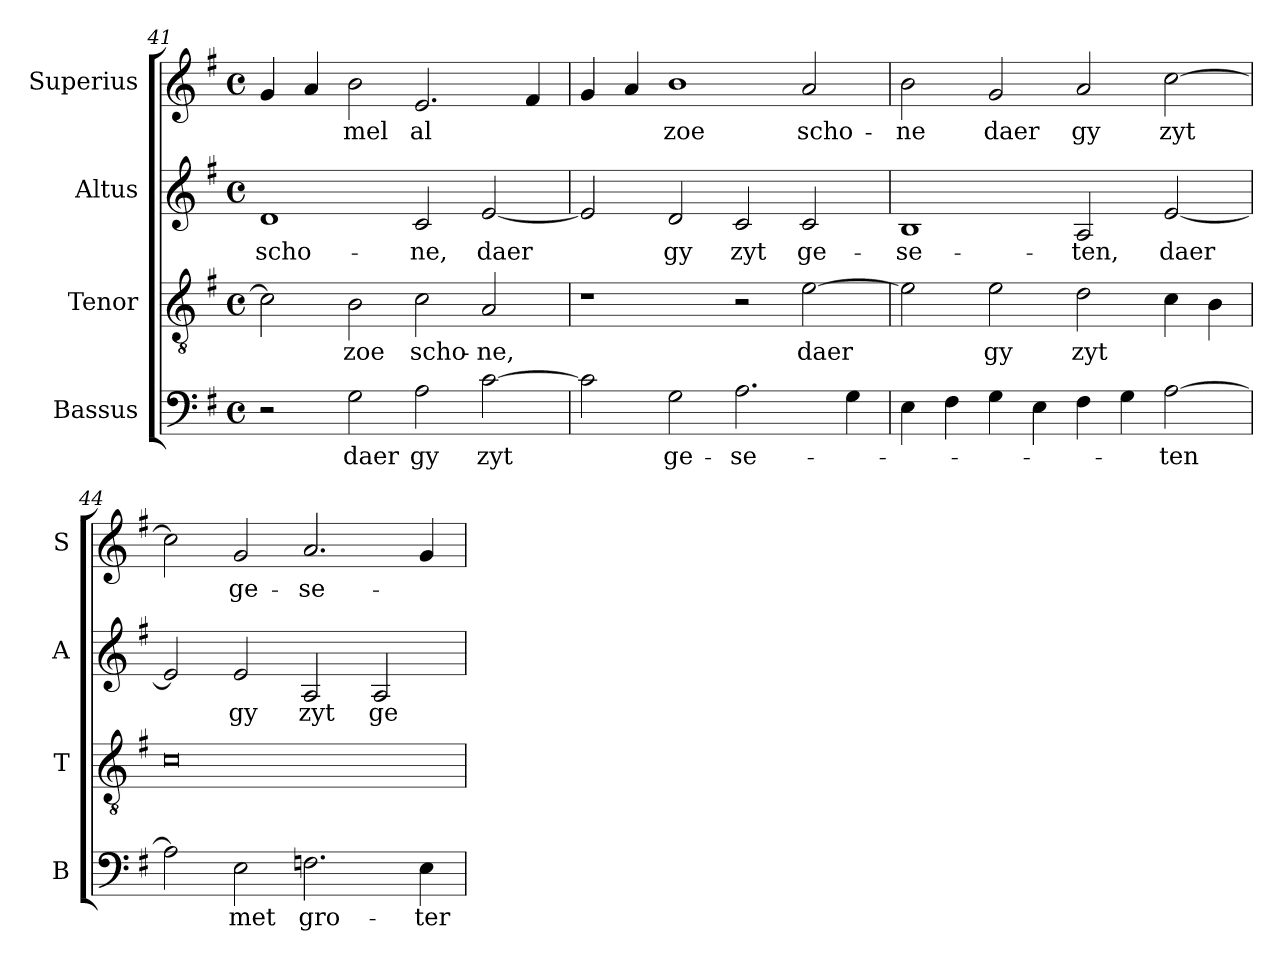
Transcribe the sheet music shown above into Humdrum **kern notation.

**kern	**text	**kern	**text	**kern	**text	**kern	**text
*part4	*part4	*part3	*part3	*part2	*part2	*part1	*part1
*staff4	*staff4	*staff3	*staff3	*staff2	*staff2	*staff1	*staff1
*I"Bassus	*	*I"Tenor	*	*I"Altus	*	*I"Superius	*
*I'B	*	*I'T	*	*I'A	*	*I'S	*
*clefF4	*	*clefGv2	*	*clefG2	*	*clefG2	*
*	*	*ITrd7c12	*	*ITrd7c12	*	*	*
*k[f#]	*	*k[f#]	*	*k[f#]	*	*k[f#]	*
*G:	*	*G:	*	*G:	*	*G:	*
*M4/4	*	*M4/4	*	*M4/4	*	*M4/4	*
*met(c)	*	*met(c)	*	*met(c)	*	*met(c)	*
=41	=41	=41	=41	=41	=41	=41	=41
!	!	!	!	!	!LO:LY:b:color=#000000	!	!
2r	.	2Ci\]	.	1Di	scho-	4gi/	.
.	.	.	.	.	.	4ai/	.
!	!LO:LY:b:color=#000000	!	!	!	!	!	!
!	!	!	!LO:LY:b:color=#000000	!	!	!	!
!	!	!	!	!	!	!	!LO:LY:b:color=#000000
2Gi\	daer	2BBi\	-zoe	.	.	2bi\	-mel
!	!LO:LY:b:color=#000000	!	!	!	!	!	!
!	!	!	!LO:LY:b:color=#000000	!	!	!	!
!	!	!	!	!	!LO:LY:b:color=#000000	!	!
!	!	!	!	!	!	!	!LO:LY:b:color=#000000
2Ai\	gy	2Ci\	scho-	2Ci/	-ne,	2.ei/	al
!	!LO:LY:b:color=#000000	!	!	!	!	!	!
!	!	!	!LO:LY:b:color=#000000	!	!	!	!
!	!	!	!	!	!LO:LY:b:color=#000000	!	!
[>2ci\	zyt	2AAi/	-ne,	[<2Ei/	daer	.	.
.	.	.	.	.	.	4f#i/	.
=42	=42	=42	=42	=42	=42	=42	=42
2ci\]	.	1r	.	2Ei/]	.	4gi/	.
.	.	.	.	.	.	4ai/	.
!	!LO:LY:b:color=#000000	!	!	!	!	!	!
!	!	!	!	!	!LO:LY:b:color=#000000	!	!
!	!	!	!	!	!	!	!LO:LY:b:color=#000000
2Gi\	ge-	.	.	2Di/	gy	1bi	zoe
!	!LO:LY:b:color=#000000	!	!	!	!	!	!
!	!	!	!	!	!LO:LY:b:color=#000000	!	!
2.Ai\	-se-	2r	.	2Ci/	zyt	.	.
!	!	!	!LO:LY:b:color=#000000	!	!	!	!
!	!	!	!	!	!LO:LY:b:color=#000000	!	!
!	!	!	!	!	!	!	!LO:LY:b:color=#000000
.	.	[>2Ei\	daer	2Ci/	ge-	2ai/	scho-
4Gi\	.	.	.	.	.	.	.
!!LO:PB:g=z
=43	=43	=43	=43	=43	=43	=43	=43
!	!	!	!	!	!LO:LY:b:color=#000000	!	!
!	!	!	!	!	!	!	!LO:LY:b:color=#000000
4Ei\	.	2Ei\]	.	1BBi	-se-	2bi\	-ne
4F#i\	.	.	.	.	.	.	.
!	!	!	!LO:LY:b:color=#000000	!	!	!	!
!	!	!	!	!	!	!	!LO:LY:b:color=#000000
4Gi\	.	2Ei\	gy	.	.	2gi/	daer
4Ei\	.	.	.	.	.	.	.
!	!	!	!LO:LY:b:color=#000000	!	!	!	!
!	!	!	!	!	!LO:LY:b:color=#000000	!	!
!	!	!	!	!	!	!	!LO:LY:b:color=#000000
4F#i\	.	2Di\	zyt	2AAi/	-ten,	2ai/	gy
4Gi\	.	.	.	.	.	.	.
!	!LO:LY:b:color=#000000	!	!	!	!	!	!
!	!	!	!	!	!LO:LY:b:color=#000000	!	!
!	!	!	!	!	!	!	!LO:LY:b:color=#000000
[>2Ai\	-ten	4Ci\	.	[<2Ei/	daer	[>2cci\	zyt
.	.	4BBi\	.	.	.	.	.
=44	=44	=44	=44	=44	=44	=44	=44
2Ai\]	.	0Ci	.	2Ei/]	.	2cci\]	.
!	!LO:LY:b:color=#000000	!	!	!	!	!	!
!	!	!	!	!	!LO:LY:b:color=#000000	!	!
!	!	!	!	!	!	!	!LO:LY:b:color=#000000
2Ei\	met	.	.	2Ei/	gy	2gi/	ge-
!	!LO:LY:b:color=#000000	!	!	!	!	!	!
!	!	!	!	!	!LO:LY:b:color=#000000	!	!
!	!	!	!	!	!	!	!LO:LY:b:color=#000000
2.Fni\	gro-	.	.	2AAi/	zyt	2.ai/	-se-
!	!	!	!	!	!LO:LY:b:color=#000000	!	!
.	.	.	.	2AAi/	ge-	.	.
!	!LO:LY:b:color=#000000	!	!	!	!	!	!
4Ei\	-ter	.	.	.	.	4gi/	.
=	=	=	=	=	=	=	=
*-	*-	*-	*-	*-	*-	*-	*-
